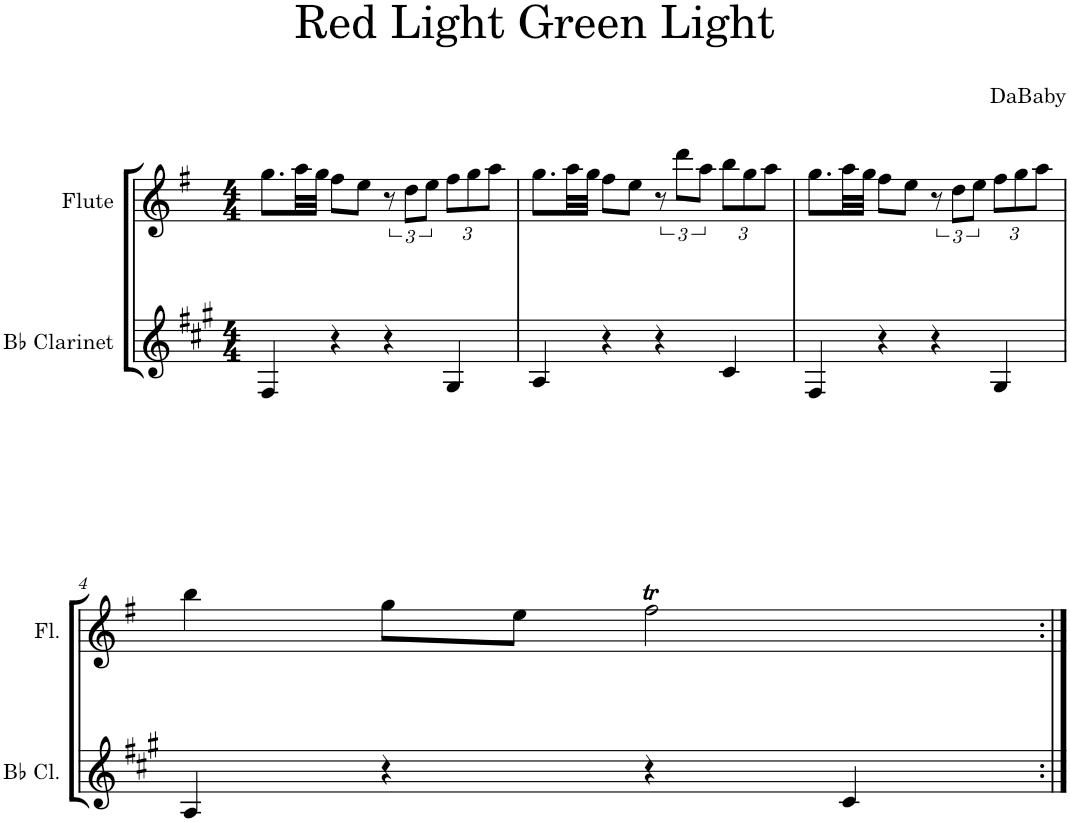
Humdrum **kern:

**kern	**kern
*part2	*part1
*staff2	*staff1
*I"Bb Clarinet	*I"Flute
*I'Bb Cl.	*I'Fl.
*clefG2	*clefG2
*Trd1c2	*
*k[f#c#g#]	*k[f#]
*M4/4	*M4/4
=1	=1
4F#/	8.gg\L
.	32aa\LL
.	32gg\JJJ
4r	8ff#\L
.	8ee\J
4r	12r
.	12dd\L
.	12ee\J
*	*Xbrackettup
4G#/	12ff#\L
.	12gg\
.	12aa\J
=2	=2
4A/	8.gg\L
.	32aa\LL
.	32gg\JJJ
4r	8ff#\L
.	8ee\J
*	*brackettup
4r	12r
.	12ddd\L
.	12aa\J
*	*Xbrackettup
4c#/	12bb\L
.	12gg\
.	12aa\J
=3	=3
4F#/	8.gg\L
.	32aa\LL
.	32gg\JJJ
4r	8ff#\L
.	8ee\J
*	*brackettup
4r	12r
.	12dd\L
.	12ee\J
*	*Xbrackettup
4G#/	12ff#\L
.	12gg\
.	12aa\J
!!LO:LB:g=z
=4	=4
4A/	4bb\
4r	8gg\L
.	8ee\J
4r	2ff#t\
4c#/	.
=:|!	=:|!
*-	*-
